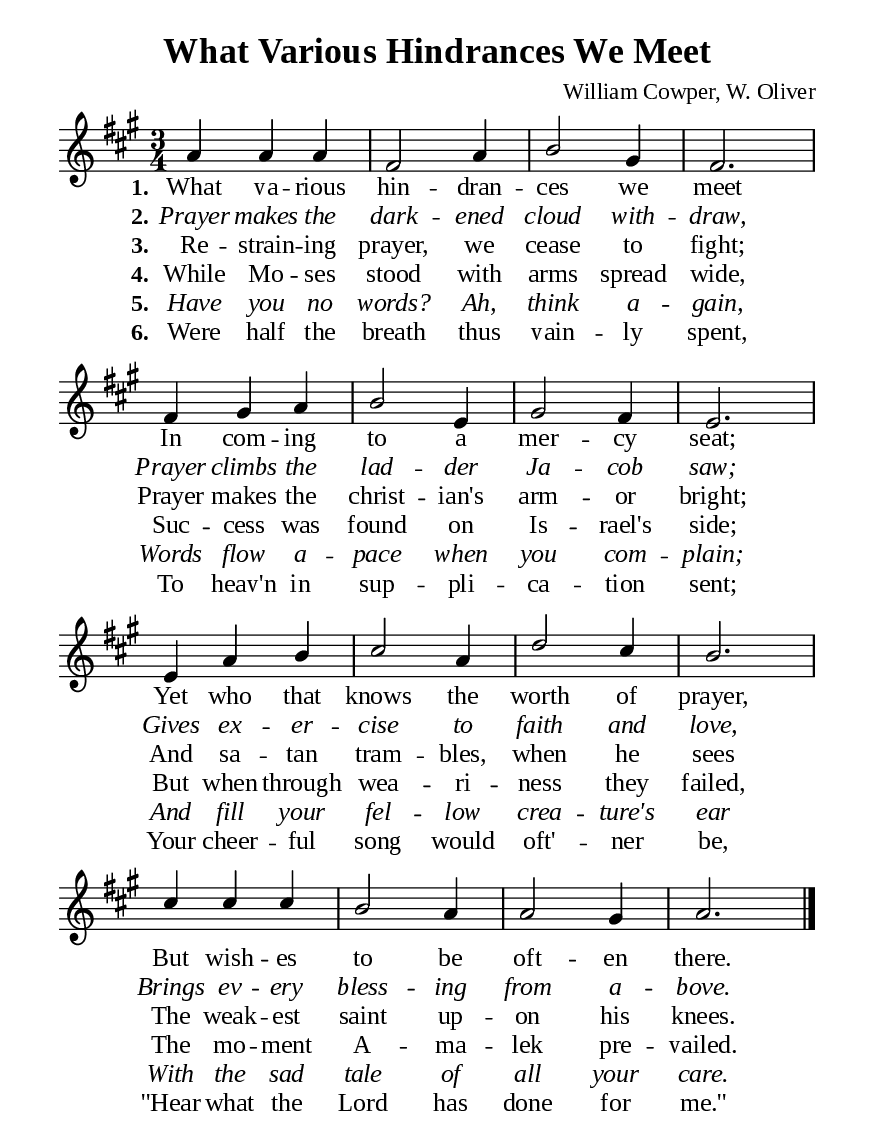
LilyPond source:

\version "2.18.2"

\header {
  title = "What Various Hindrances We Meet"
  composer = "William Cowper, W. Oliver"
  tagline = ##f
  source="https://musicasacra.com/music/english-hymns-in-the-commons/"
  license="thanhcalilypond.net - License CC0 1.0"
}

global= {
  \key a \major
  \time 3/4
  \override Score.BarNumber.break-visibility = ##(#f #f #f)
}

\paper {
  #(set-paper-size "a5")
  top-margin = 10\mm
  bottom-margin = 5\mm
  left-margin = 10\mm
  right-margin = 10\mm
  indent = #0
  #(define fonts
	 (make-pango-font-tree "Liberation Serif"
	 		       "Liberation Serif"
			       "Liberation Serif"
			       (/ 20 20)))
  system-system-spacing = #'((basic-distance . 2) (padding . 2))
}

printItalic = \with {
  \override LyricText.font-shape = #'italic
}

% Verse music
musicVerseSoprano = \relative c'' {
  a4 a a |
  fis2 a4 |
  b2 gis4 |
  fis2. |
  fis4 gis a |
  b2 e,4 |
  gis2 fis4 |
  e2. |
  e4 a b |
  cis2 a4 |
  d2 cis4 |
  b2. |
  cis4 cis cis |
  b2 a4 |
  a2 gis4 |
  a2. \bar "|."
}

% Verse lyrics
verseOne = \lyricmode {
  \set stanza = #"1."
  What va -- rious hin -- dran -- ces we meet
  In com -- ing to a mer -- cy seat;
  Yet who that knows the worth of prayer,
  But wish -- es to be oft -- en there.
}

verseTwo = \lyricmode {
  \set stanza = #"2."
  Prayer makes the dark -- ened cloud with -- draw,
  Prayer climbs the lad -- der Ja -- cob saw;
  Gives ex -- er -- cise to faith and love,
  Brings ev -- ery bless -- ing from a -- bove.
}

verseThree = \lyricmode {
  \set stanza = #"3."
  Re -- strain -- ing prayer, we cease to fight;
  Prayer makes the christ -- ian's arm -- or bright;
  And sa -- tan tram -- bles, when he sees
  The weak -- est saint up -- on his knees.
}

verseFour = \lyricmode {
  \set stanza = #"4."
  While Mo -- ses stood with arms spread wide,
  Suc -- cess was found on Is -- rael's side;
  But when through wea -- ri -- ness they failed,
  The mo -- ment A -- ma -- lek pre -- vailed.
}

verseFive = \lyricmode {
  \set stanza = #"5."
  Have you no words? Ah, think a -- gain,
  Words flow a -- pace when you com -- plain;
  And fill your fel -- low crea -- ture's ear
  With the sad tale of all your care.
}

verseSix = \lyricmode {
  \set stanza = #"6."
  Were half the breath thus vain -- ly spent,
  To heav'n in sup -- pli -- ca -- tion sent;
  Your cheer -- ful song would oft' -- ner be,
  ''Hear what the Lord has done for me.''
}

% Layout
\score {
    \new ChoirStaff <<
      \new Staff <<
        \clef "treble"
        \new Voice = "sopranos" { \global \stemUp \slurUp \musicVerseSoprano }
      >>
      \new Lyrics \lyricsto sopranos \verseOne
      \new Lyrics \printItalic \lyricsto sopranos \verseTwo
      \new Lyrics \lyricsto sopranos \verseThree
      \new Lyrics \lyricsto sopranos \verseFour
      \new Lyrics \printItalic \lyricsto sopranos \verseFive
      \new Lyrics \lyricsto sopranos \verseSix
    >>
}
